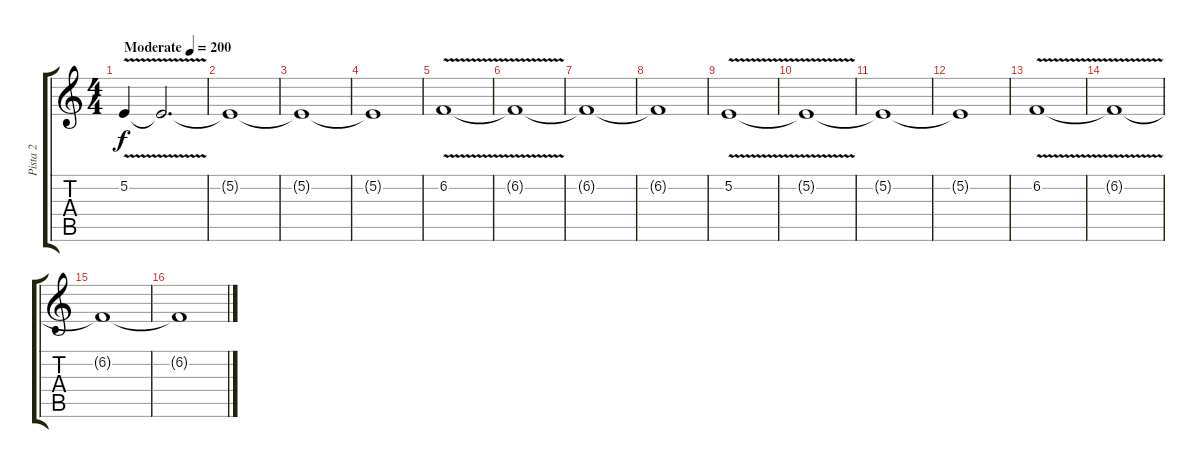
\track ("Pista 2" "Pista 2") {instrument stringensemble2}
\staff {score tabs}
\tuning (E4 B3 G3 D3 A2 E2) {hide}
\ts (4 4)
\tempo (200 "Moderate")
\clef g2
\ks c
5.2{v}.4{dy f volume 4 instrument stringensemble2} 5.2{t}.2{d volume 13} |
5.2{t}.1 |
5.2{t}.1 |
5.2{t}.1 |
6.2{v}.1 |
6.2{t}.1 |
6.2{t}.1 |
6.2{t}.1 |
5.2{v}.1 |
5.2{t}.1 |
5.2{t}.1 |
5.2{t}.1 |
6.2{v}.1 |
6.2{t}.1 |
6.2{t}.1 |
6.2{t}.1
